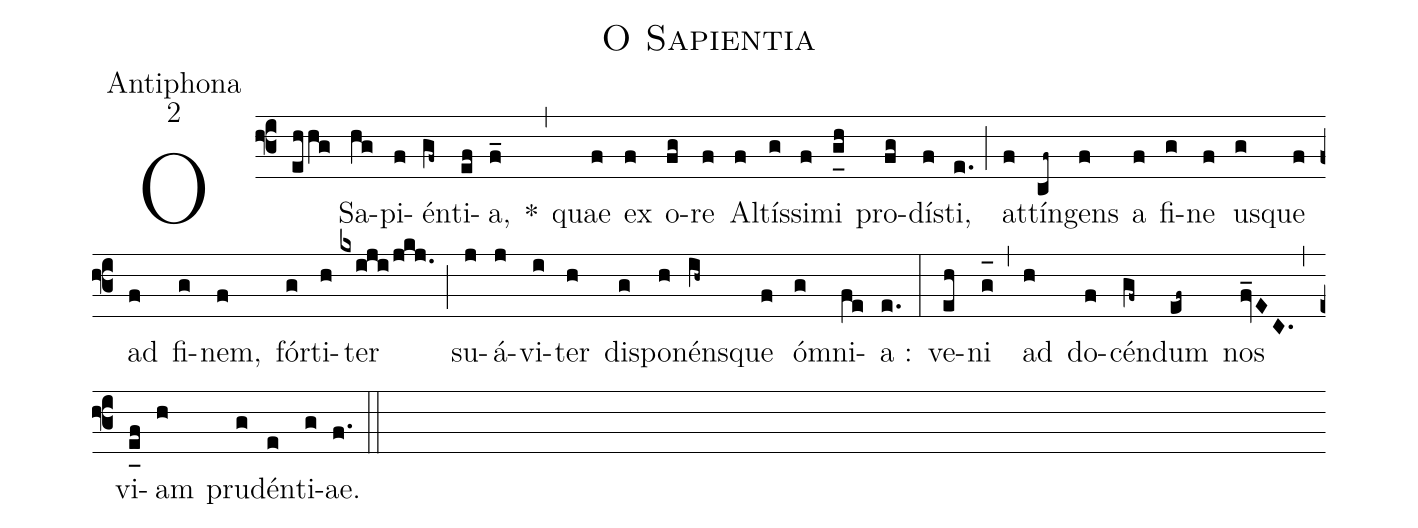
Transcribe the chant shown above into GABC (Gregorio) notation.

name:O Sapientia;
office-part:Antiphona;
mode:2;
%%
(f3) O(ehhg) Sa(hg)pi(f)én(gf~)ti(ef)a,(f_) *(,) quae(f) ex(f) o(fg)re(f) Al(f)tís(g)si(f)mi(g_[uh:l]h) pro(fg)dí(f)sti,(e.) (;) at(f)tín(cf~)gens(f) a(f) fi(g)ne(f) us(g)que(f) ad(f) fi(g)nem,(f) fór(g)ti(h)ter(kxiji/jkj.) (;) su(j)á(j)vi(i)ter(h) dis(g)po(h)néns(ih~)que(f) ó(g)mni(fe)a :(e.) (:) ve(eh)ni(g_[oh:h]) (,) ad(h) do(f)cén(gf~)dum(ef~) nos(fv_EC.) (,) vi(e_[uh:l]f)am(h) pru(g)dén(e)ti(g)ae.(f.) (::)
